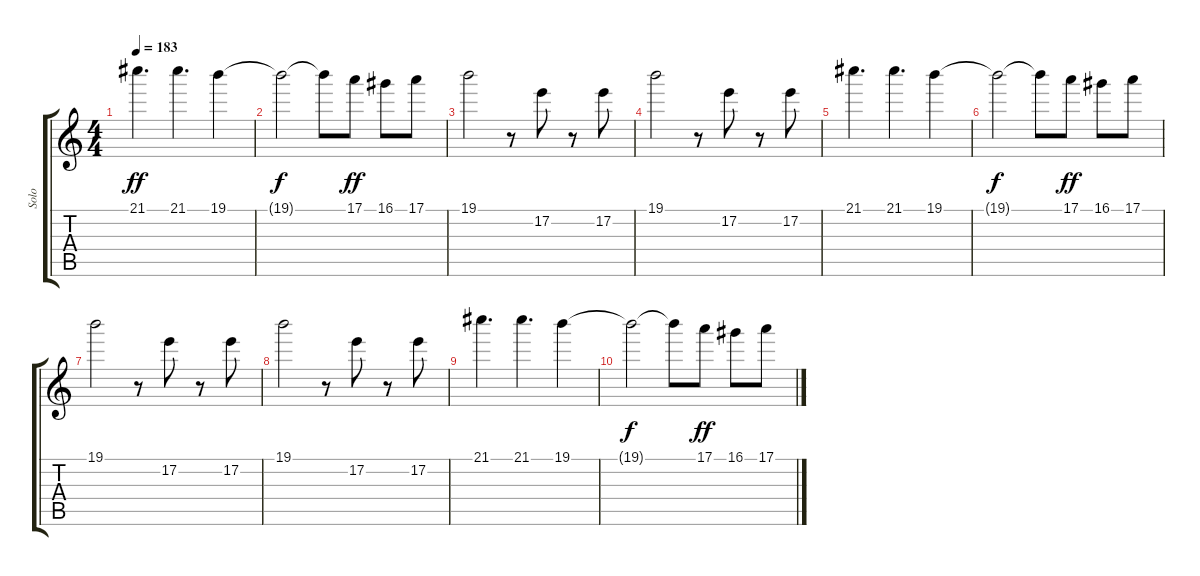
\track ("Solo" "Solo") {instrument overdrivenguitar}
\staff {score tabs}
\tuning (E4 B3 G3 D3 A2 E2) {hide}
\ts (4 4)
\tempo 183
\clef g2
\ks c
21.1.4{d dy ff} 21.1.4{d} 19.1.4 |
19.1{t}.2{dy f} 19.1{t}.8 17.1.8{dy ff} 16.1.8 17.1.8 |
19.1.2{volume 12} r.8 17.2.8{volume 11} r.8 17.2.8{volume 11} |
19.1.2{volume 11} r.8 17.2.8{volume 10} r.8 17.2.8{volume 10} |
21.1.4{d volume 9} 21.1.4{d volume 9} 19.1.4{volume 8} |
19.1{t}.2{dy f} 19.1{t}.8 17.1.8{dy ff volume 7} 16.1.8{volume 7} 17.1.8{volume 6} |
19.1.2{volume 6} r.8 17.2.8{volume 5} r.8 17.2.8{volume 5} |
19.1.2{volume 5} r.8 17.2.8{volume 4} r.8 17.2.8{volume 3} |
21.1.4{d volume 3} 21.1.4{d volume 2} 19.1.4{volume 2} |
19.1{t}.2{dy f} 19.1{t}.8 17.1.8{dy ff volume 0} 16.1.8{volume 0} 17.1.8{volume 0}
